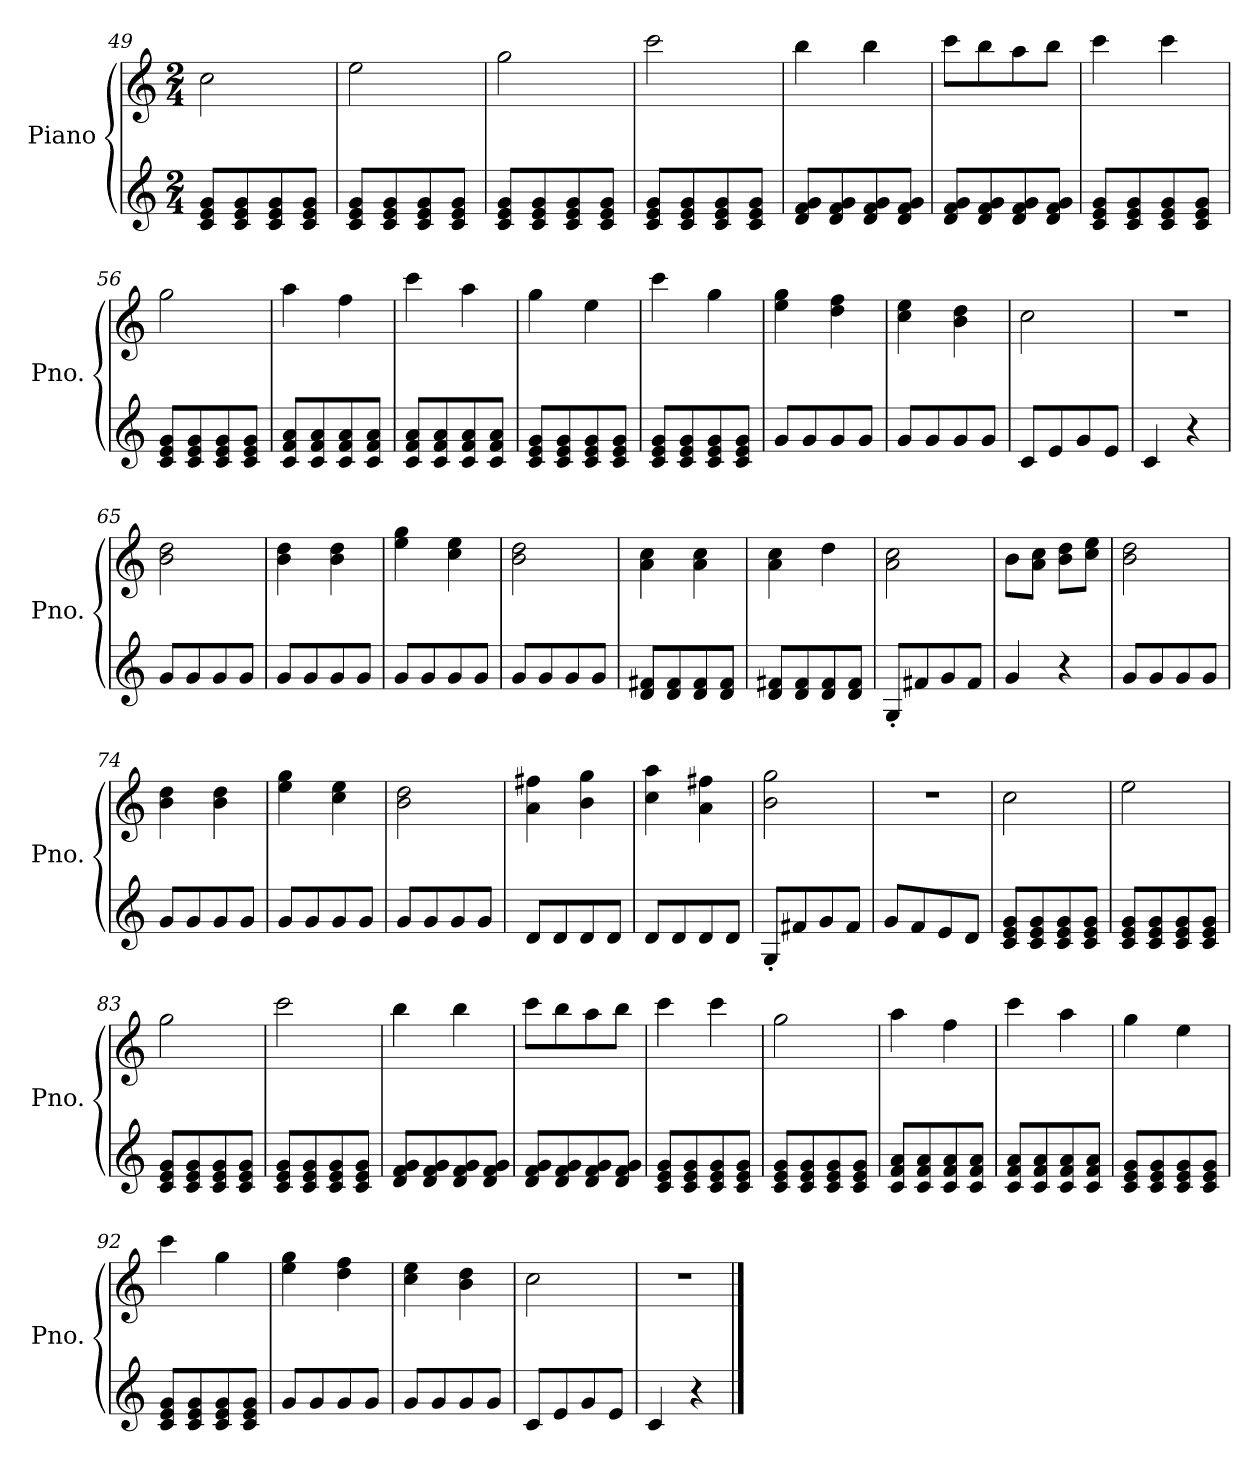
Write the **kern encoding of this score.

**kern	**kern
*part1	*part1
*staff2	*staff1
*I"Piano	*
*I'Pno.	*
*clefG2	*clefG2
*k[]	*k[]
*M2/4	*M2/4
=49	=49
8c/ 8e/ 8g/L	2cc\
8c/ 8e/ 8g/	.
8c/ 8e/ 8g/	.
8c/ 8e/ 8g/J	.
=50	=50
8c/ 8e/ 8g/L	2ee\
8c/ 8e/ 8g/	.
8c/ 8e/ 8g/	.
8c/ 8e/ 8g/J	.
=51	=51
8c/ 8e/ 8g/L	2gg\
8c/ 8e/ 8g/	.
8c/ 8e/ 8g/	.
8c/ 8e/ 8g/J	.
!!LO:LB:g=z
=52	=52
8c/ 8e/ 8g/L	2ccc\
8c/ 8e/ 8g/	.
8c/ 8e/ 8g/	.
8c/ 8e/ 8g/J	.
=53	=53
8d/ 8f/ 8g/L	4bb\
8d/ 8f/ 8g/	.
8d/ 8f/ 8g/	4bb\
8d/ 8f/ 8g/J	.
=54	=54
8d/ 8f/ 8g/L	8ccc\L
8d/ 8f/ 8g/	8bb\
8d/ 8f/ 8g/	8aa\
8d/ 8f/ 8g/J	8bb\J
=55	=55
8c/ 8e/ 8g/L	4ccc\
8c/ 8e/ 8g/	.
8c/ 8e/ 8g/	4ccc\
8c/ 8e/ 8g/J	.
=56	=56
8c/ 8e/ 8g/L	2gg\
8c/ 8e/ 8g/	.
8c/ 8e/ 8g/	.
8c/ 8e/ 8g/J	.
=57	=57
8c/ 8f/ 8a/L	4aa\
8c/ 8f/ 8a/	.
8c/ 8f/ 8a/	4ff\
8c/ 8f/ 8a/J	.
=58	=58
8c/ 8f/ 8a/L	4ccc\
8c/ 8f/ 8a/	.
8c/ 8f/ 8a/	4aa\
8c/ 8f/ 8a/J	.
=59	=59
8c/ 8e/ 8g/L	4gg\
8c/ 8e/ 8g/	.
8c/ 8e/ 8g/	4ee\
8c/ 8e/ 8g/J	.
!!LO:PB:g=z
=60	=60
8c/ 8e/ 8g/L	4ccc\
8c/ 8e/ 8g/	.
8c/ 8e/ 8g/	4gg\
8c/ 8e/ 8g/J	.
=61	=61
8g/L	4ee\ 4gg\
8g/	.
8g/	4dd\ 4ff\
8g/J	.
=62	=62
8g/L	4cc\ 4ee\
8g/	.
8g/	4b\ 4dd\
8g/J	.
=63	=63
8c/L	2cc\
8e/	.
8g/	.
8e/J	.
=64	=64
4c/	2r
4r	.
=65	=65
8g/L	2b\ 2dd\
8g/	.
8g/	.
8g/J	.
=66	=66
8g/L	4b\ 4dd\
8g/	.
8g/	4b\ 4dd\
8g/J	.
=67	=67
8g/L	4ee\ 4gg\
8g/	.
8g/	4cc\ 4ee\
8g/J	.
=68	=68
8g/L	2b\ 2dd\
8g/	.
8g/	.
8g/J	.
=69	=69
8d/ 8f#X/L	4a\ 4cc\
8d/ 8f#/	.
8d/ 8f#/	4a\ 4cc\
8d/ 8f#/J	.
=70	=70
8d/ 8f#X/L	4a\ 4cc\
8d/ 8f#/	.
8d/ 8f#/	4dd\
8d/ 8f#/J	.
!!LO:LB:g=z
=71	=71
8G'/L	2a\ 2cc\
8f#X/	.
8g/	.
8f#/J	.
=72	=72
4g/	8b\L
.	8a\ 8cc\J
4r	8b\ 8dd\L
.	8cc\ 8ee\J
=73	=73
8g/L	2b\ 2dd\
8g/	.
8g/	.
8g/J	.
=74	=74
8g/L	4b\ 4dd\
8g/	.
8g/	4b\ 4dd\
8g/J	.
=75	=75
8g/L	4ee\ 4gg\
8g/	.
8g/	4cc\ 4ee\
8g/J	.
=76	=76
8g/L	2b\ 2dd\
8g/	.
8g/	.
8g/J	.
=77	=77
8d/L	4a\ 4ff#X\
8d/	.
8d/	4b\ 4gg\
8d/J	.
=78	=78
8d/L	4cc\ 4aa\
8d/	.
8d/	4a\ 4ff#X\
8d/J	.
=79	=79
8G'/L	2b\ 2gg\
8f#X/	.
8g/	.
8f#/J	.
=80	=80
8g/L	2r
8f/	.
8e/	.
8d/J	.
!!LO:LB:g=z
=81	=81
8c/ 8e/ 8g/L	2cc\
8c/ 8e/ 8g/	.
8c/ 8e/ 8g/	.
8c/ 8e/ 8g/J	.
=82	=82
8c/ 8e/ 8g/L	2ee\
8c/ 8e/ 8g/	.
8c/ 8e/ 8g/	.
8c/ 8e/ 8g/J	.
=83	=83
8c/ 8e/ 8g/L	2gg\
8c/ 8e/ 8g/	.
8c/ 8e/ 8g/	.
8c/ 8e/ 8g/J	.
=84	=84
8c/ 8e/ 8g/L	2ccc\
8c/ 8e/ 8g/	.
8c/ 8e/ 8g/	.
8c/ 8e/ 8g/J	.
=85	=85
8d/ 8f/ 8g/L	4bb\
8d/ 8f/ 8g/	.
8d/ 8f/ 8g/	4bb\
8d/ 8f/ 8g/J	.
=86	=86
8d/ 8f/ 8g/L	8ccc\L
8d/ 8f/ 8g/	8bb\
8d/ 8f/ 8g/	8aa\
8d/ 8f/ 8g/J	8bb\J
=87	=87
8c/ 8e/ 8g/L	4ccc\
8c/ 8e/ 8g/	.
8c/ 8e/ 8g/	4ccc\
8c/ 8e/ 8g/J	.
=88	=88
8c/ 8e/ 8g/L	2gg\
8c/ 8e/ 8g/	.
8c/ 8e/ 8g/	.
8c/ 8e/ 8g/J	.
!!LO:LB:g=z
=89	=89
8c/ 8f/ 8a/L	4aa\
8c/ 8f/ 8a/	.
8c/ 8f/ 8a/	4ff\
8c/ 8f/ 8a/J	.
=90	=90
8c/ 8f/ 8a/L	4ccc\
8c/ 8f/ 8a/	.
8c/ 8f/ 8a/	4aa\
8c/ 8f/ 8a/J	.
=91	=91
8c/ 8e/ 8g/L	4gg\
8c/ 8e/ 8g/	.
8c/ 8e/ 8g/	4ee\
8c/ 8e/ 8g/J	.
=92	=92
8c/ 8e/ 8g/L	4ccc\
8c/ 8e/ 8g/	.
8c/ 8e/ 8g/	4gg\
8c/ 8e/ 8g/J	.
=93	=93
8g/L	4ee\ 4gg\
8g/	.
8g/	4dd\ 4ff\
8g/J	.
=94	=94
8g/L	4cc\ 4ee\
8g/	.
8g/	4b\ 4dd\
8g/J	.
=95	=95
8c/L	2cc\
8e/	.
8g/	.
8e/J	.
=96	=96
4c/	2r
4r	.
==	==
*-	*-
